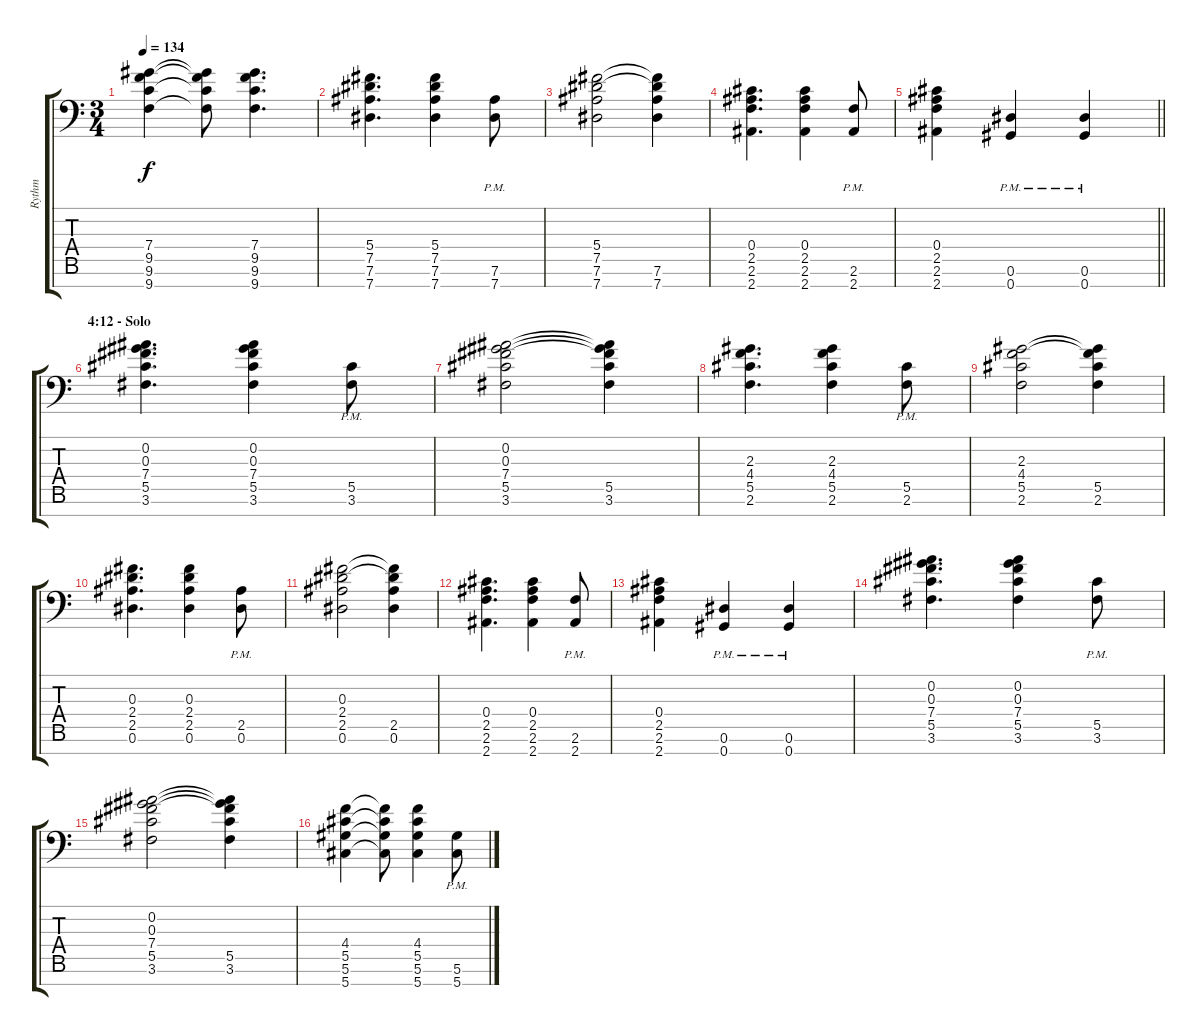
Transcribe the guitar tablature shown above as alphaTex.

\track ("Rythm" "Rythm") {instrument distortionguitar}
\staff {score tabs}
\tuning (Eb4 Bb3 Gb3 Db3 Ab2 Eb2 Ab1) {hide}
\ts (3 4)
\tempo 134
\clef f4
\ks c
(7.4 9.5 9.6 9.7).4{dy f} (7.4{t} 9.5{t} 9.6{t} 9.7{t}).8 (7.4 9.5 9.6 9.7).4{d} |
(5.4 7.5 7.6 7.7).4{d} (5.4 7.5 7.6 7.7).4 (7.6{pm} 7.7{pm}).8 |
(5.4 7.5 7.6 7.7).2 (5.4{t} 7.5{t} 7.6 7.7).4 |
(0.4 2.5 2.6 2.7).4{d} (0.4 2.5 2.6 2.7).4 (2.6{pm} 2.7{pm}).8 |
\barLineRight lightlight
(0.4 2.5 2.6 2.7).4 (0.6{pm} 0.7{pm}).4 (0.6{pm} 0.7{pm}).4 |
\section ("" "4:12 - Solo")
(0.2 0.3 7.4 5.5 3.6).4{d volume 11} (0.2 0.3 7.4 5.5 3.6).4 (5.5{pm} 3.6{pm}).8 |
(0.2 0.3 7.4 5.5 3.6).2 (0.2{t} 0.3{t} 7.4{t} 5.5 3.6).4 |
(2.3 4.4 5.5 2.6).4{d} (2.3 4.4 5.5 2.6).4 (5.5{pm} 2.6{pm}).8 |
(2.3 4.4 5.5 2.6).2 (2.3{t} 4.4{t} 5.5 2.6).4 |
(0.3 2.4 2.5 0.6).4{d} (0.3 2.4 2.5 0.6).4 (2.5{pm} 0.6{pm}).8 |
(0.3 2.4 2.5 0.6).2 (0.3{t} 2.4{t} 2.5 0.6).4 |
(0.4 2.5 2.6 2.7).4{d} (0.4 2.5 2.6 2.7).4 (2.6{pm} 2.7{pm}).8 |
(0.4 2.5 2.6 2.7).4 (0.6{pm} 0.7{pm}).4 (0.6{pm} 0.7{pm}).4 |
(0.2 0.3 7.4 5.5 3.6).4{d} (0.2 0.3 7.4 5.5 3.6).4 (5.5{pm} 3.6{pm}).8 |
(0.2 0.3 7.4 5.5 3.6).2 (0.2{t} 0.3{t} 7.4{t} 5.5 3.6).4 |
(4.4 5.5 5.6 5.7).4 (4.4{t} 5.5{t} 5.6{t} 5.7{t}).8 (4.4 5.5 5.6 5.7).4 (5.6{pm} 5.7{pm}).8
